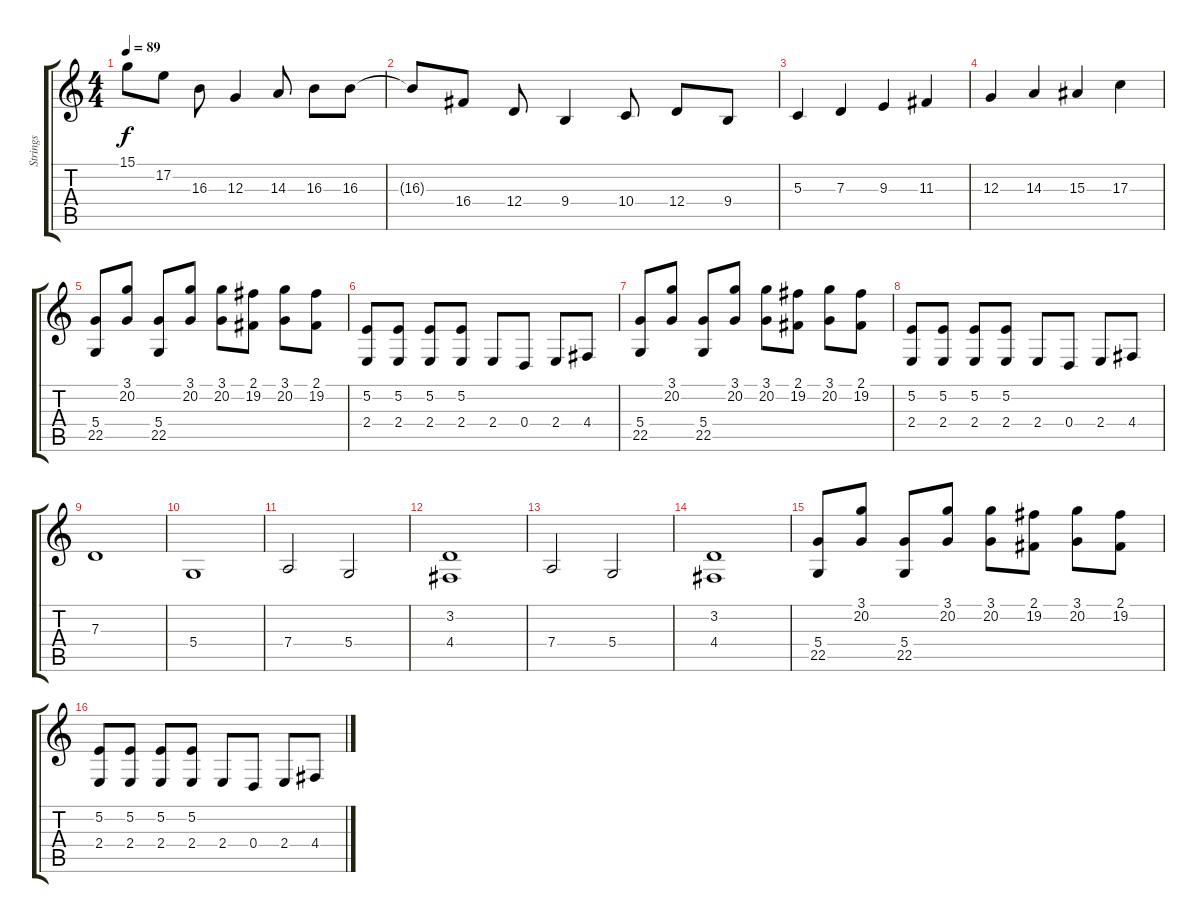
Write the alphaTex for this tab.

\track ("Strings" "Strings") {instrument stringensemble1}
\staff {score tabs}
\tuning (E4 B3 G3 D3 A2 E2) {hide}
\ts (4 4)
\tempo 89
\clef g2
\ks c
15.1.8{dy f} 17.2.8 16.3.8 12.3.4 14.3.8 16.3.8 16.3.8 |
16.3{t}.8 16.4.8 12.4.8 9.4.4 10.4.8 12.4.8 9.4.8 |
5.3.4 7.3.4 9.3.4 11.3.4 |
12.3.4 14.3.4 15.3.4 17.3.4 |
(5.4 22.5).8 (3.1 20.2).8 (5.4 22.5).8 (3.1 20.2).8 (3.1 20.2).8 (2.1 19.2).8 (3.1 20.2).8 (2.1 19.2).8 |
(5.2 2.4).8 (5.2 2.4).8 (5.2 2.4).8 (5.2 2.4).8 2.4.8 0.4.8 2.4.8 4.4.8 |
(5.4 22.5).8 (3.1 20.2).8 (5.4 22.5).8 (3.1 20.2).8 (3.1 20.2).8 (2.1 19.2).8 (3.1 20.2).8 (2.1 19.2).8 |
(5.2 2.4).8 (5.2 2.4).8 (5.2 2.4).8 (5.2 2.4).8 2.4.8 0.4.8 2.4.8 4.4.8 |
7.3.1 |
5.4.1 |
7.4.2 5.4.2 |
(3.2 4.4).1 |
7.4.2 5.4.2 |
(3.2 4.4).1 |
(5.4 22.5).8 (3.1 20.2).8 (5.4 22.5).8 (3.1 20.2).8 (3.1 20.2).8 (2.1 19.2).8 (3.1 20.2).8 (2.1 19.2).8 |
(5.2 2.4).8 (5.2 2.4).8 (5.2 2.4).8 (5.2 2.4).8 2.4.8 0.4.8 2.4.8 4.4.8
